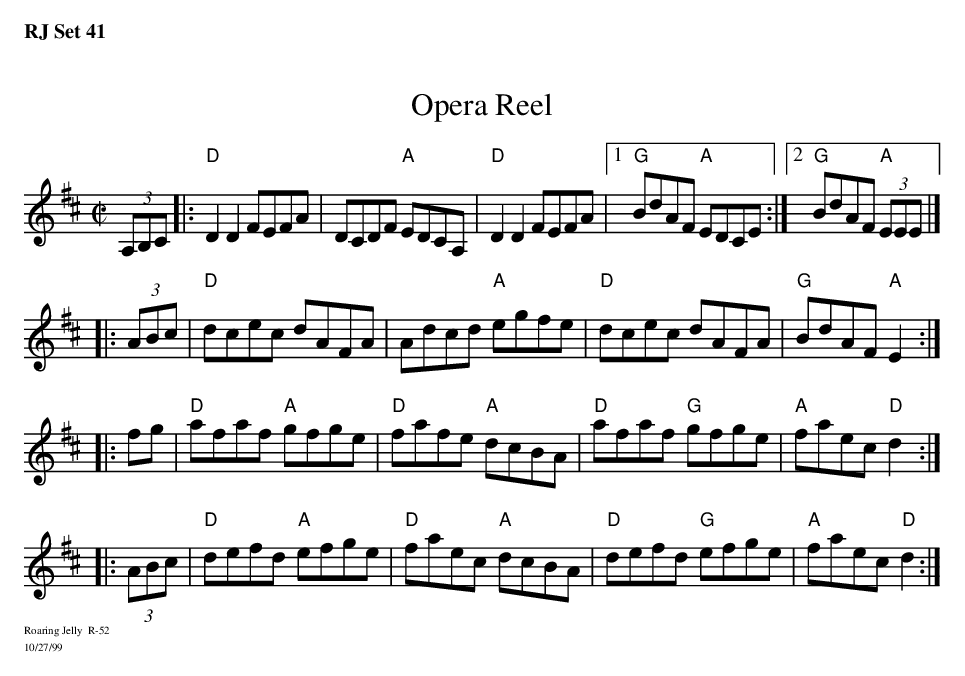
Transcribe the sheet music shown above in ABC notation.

X:1
T: Opera Reel
M: C|
K: D
(3A,B,C |: "D"D2D2 FEFA| DCDF "A"EDCA,| "D"D2D2 FEFA|1\
           "G"BdAF "A"EDCE :|2 "G"BdAF "A"(3EEE |]
|:\
(3ABc| "D"dcec dAFA| Adcd "A"egfe| "D"dcec dAFA| "G"BdAF "A"E2 :|
|:\
fg| "D"afaf "A"gfge| "D"fafe "A"dcBA| "D"afaf "G"gfge| "A"faec "D" d2 :|
|:\
(3ABc| "D"defd "A"efge| "D"faec "A"dcBA| "D"defd "G"efge| "A"faec "D"d2 :|
